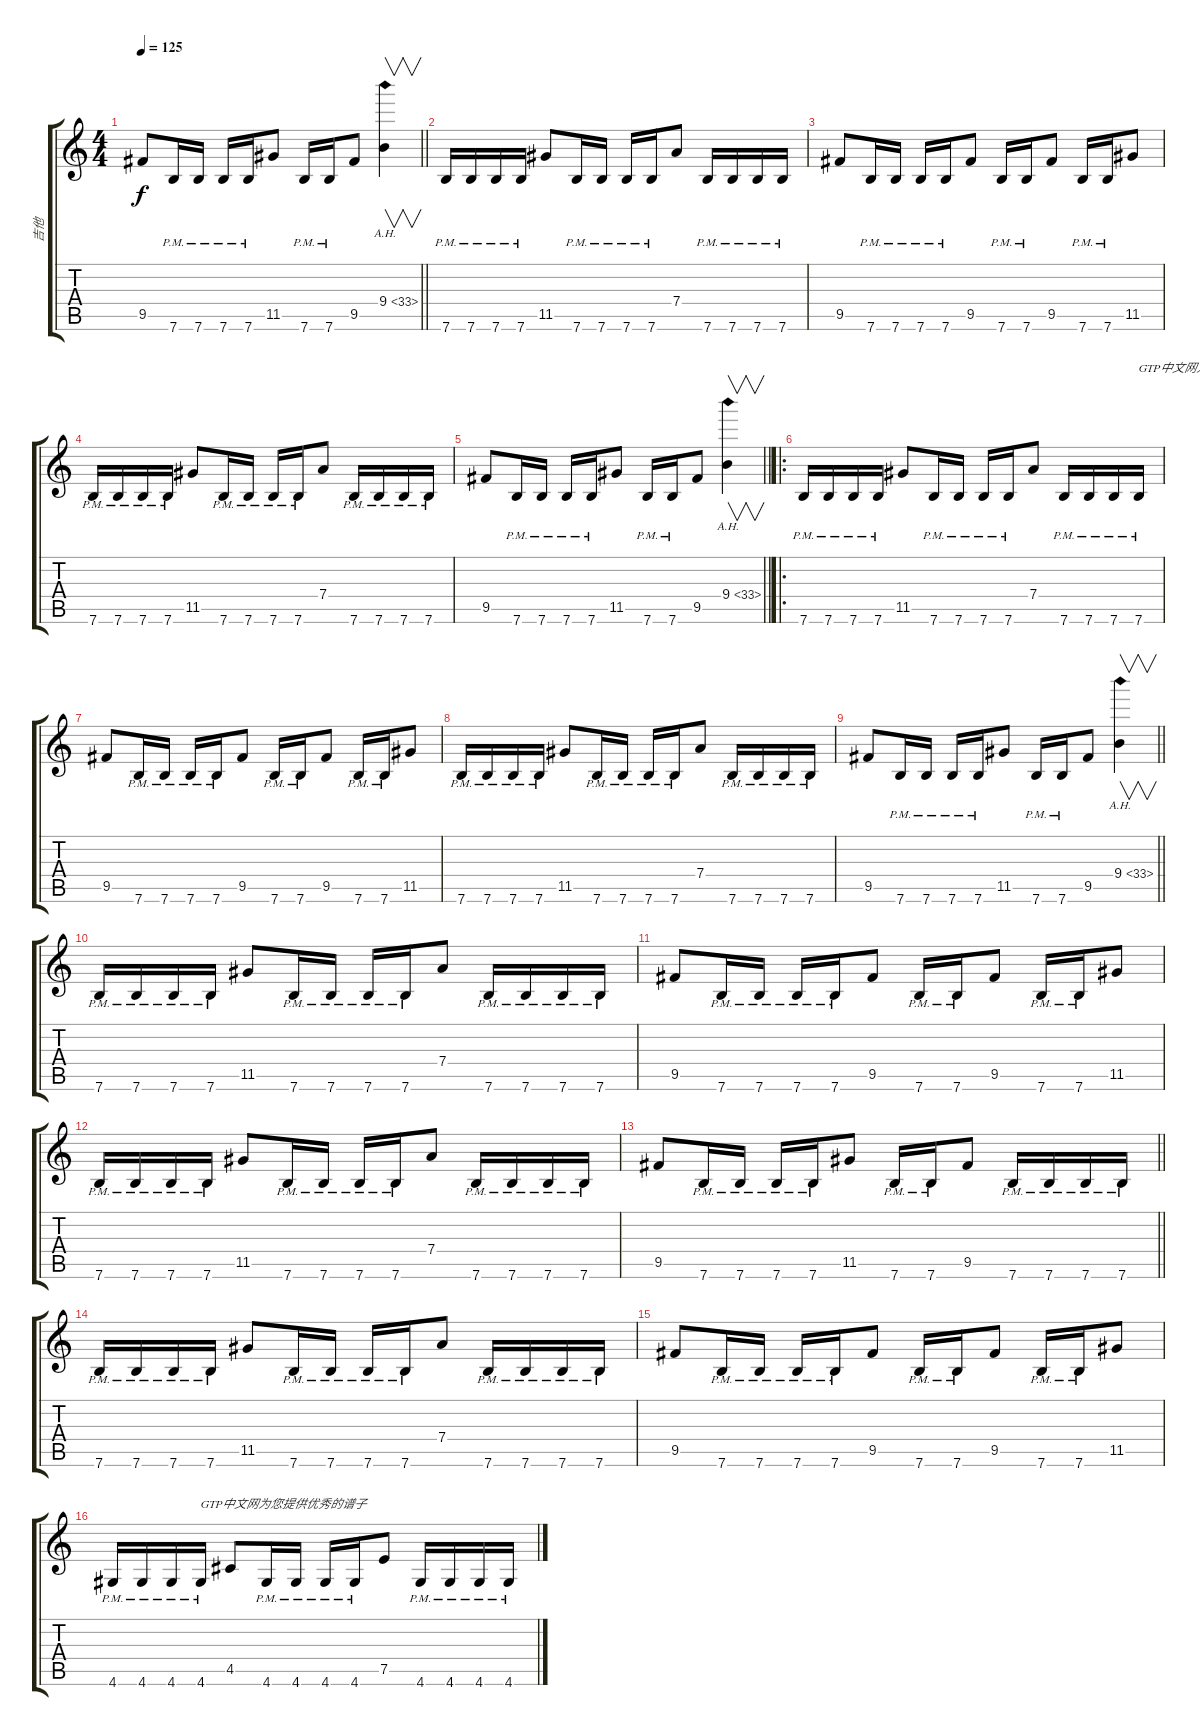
\track ("吉他" "吉他") {instrument overdrivenguitar}
\staff {score tabs}
\tuning (E4 B3 G3 D3 A2 E2) {hide}
\ts (4 4)
\tempo 125
\clef g2
\barLineRight lightlight
\ks c
9.5.8{dy f} 7.6{pm}.16 7.6{pm}.16 7.6{pm}.16 7.6{pm}.16 11.5.8 7.6{pm}.16 7.6{pm}.16 9.5.8 9.4{ah 24}.4{v} |
7.6{pm}.16 7.6{pm}.16 7.6{pm}.16 7.6{pm}.16 11.5.8 7.6{pm}.16 7.6{pm}.16 7.6{pm}.16 7.6{pm}.16 7.4.8 7.6{pm}.16 7.6{pm}.16 7.6{pm}.16 7.6{pm}.16 |
9.5.8 7.6{pm}.16 7.6{pm}.16 7.6{pm}.16 7.6{pm}.16 9.5.8 7.6{pm}.16 7.6{pm}.16 9.5.8 7.6{pm}.16 7.6{pm}.16 11.5.8 |
7.6{pm}.16 7.6{pm}.16 7.6{pm}.16 7.6{pm}.16 11.5.8 7.6{pm}.16 7.6{pm}.16 7.6{pm}.16 7.6{pm}.16 7.4.8 7.6{pm}.16 7.6{pm}.16 7.6{pm}.16 7.6{pm}.16 |
\barLineRight lightlight
9.5.8 7.6{pm}.16 7.6{pm}.16 7.6{pm}.16 7.6{pm}.16 11.5.8 7.6{pm}.16 7.6{pm}.16 9.5.8 9.4{ah 24}.4{v} |
\ro
7.6{pm}.16 7.6{pm}.16 7.6{pm}.16 7.6{pm}.16 11.5.8 7.6{pm}.16 7.6{pm}.16 7.6{pm}.16 7.6{pm}.16 7.4.8 7.6{pm}.16 7.6{pm}.16 7.6{pm}.16 7.6{pm}.16{txt "GTP中文网为您提供优秀的谱子"} |
9.5.8 7.6{pm}.16 7.6{pm}.16 7.6{pm}.16 7.6{pm}.16 9.5.8 7.6{pm}.16 7.6{pm}.16 9.5.8 7.6{pm}.16 7.6{pm}.16 11.5.8 |
7.6{pm}.16 7.6{pm}.16 7.6{pm}.16 7.6{pm}.16 11.5.8 7.6{pm}.16 7.6{pm}.16 7.6{pm}.16 7.6{pm}.16 7.4.8 7.6{pm}.16 7.6{pm}.16 7.6{pm}.16 7.6{pm}.16 |
\barLineRight lightlight
9.5.8 7.6{pm}.16 7.6{pm}.16 7.6{pm}.16 7.6{pm}.16 11.5.8 7.6{pm}.16 7.6{pm}.16 9.5.8 9.4{ah 24}.4{v} |
7.6{pm}.16 7.6{pm}.16 7.6{pm}.16 7.6{pm}.16 11.5.8 7.6{pm}.16 7.6{pm}.16 7.6{pm}.16 7.6{pm}.16 7.4.8 7.6{pm}.16 7.6{pm}.16 7.6{pm}.16 7.6{pm}.16 |
9.5.8 7.6{pm}.16 7.6{pm}.16 7.6{pm}.16 7.6{pm}.16 9.5.8 7.6{pm}.16 7.6{pm}.16 9.5.8 7.6{pm}.16 7.6{pm}.16 11.5.8 |
7.6{pm}.16 7.6{pm}.16 7.6{pm}.16 7.6{pm}.16 11.5.8 7.6{pm}.16 7.6{pm}.16 7.6{pm}.16 7.6{pm}.16 7.4.8 7.6{pm}.16 7.6{pm}.16 7.6{pm}.16 7.6{pm}.16 |
\barLineRight lightlight
9.5.8 7.6{pm}.16 7.6{pm}.16 7.6{pm}.16 7.6{pm}.16 11.5.8 7.6{pm}.16 7.6{pm}.16 9.5.8 7.6{pm}.16 7.6{pm}.16 7.6{pm}.16 7.6{pm}.16 |
7.6{pm}.16 7.6{pm}.16 7.6{pm}.16 7.6{pm}.16 11.5.8 7.6{pm}.16 7.6{pm}.16 7.6{pm}.16 7.6{pm}.16 7.4.8 7.6{pm}.16 7.6{pm}.16 7.6{pm}.16 7.6{pm}.16 |
9.5.8 7.6{pm}.16 7.6{pm}.16 7.6{pm}.16 7.6{pm}.16 9.5.8 7.6{pm}.16 7.6{pm}.16 9.5.8 7.6{pm}.16 7.6{pm}.16 11.5.8 |
4.6{pm}.16 4.6{pm}.16 4.6{pm}.16 4.6{pm}.16{txt "GTP中文网为您提供优秀的谱子"} 4.5.8 4.6{pm}.16 4.6{pm}.16 4.6{pm}.16 4.6{pm}.16 7.5.8 4.6{pm}.16 4.6{pm}.16 4.6{pm}.16 4.6{pm}.16
